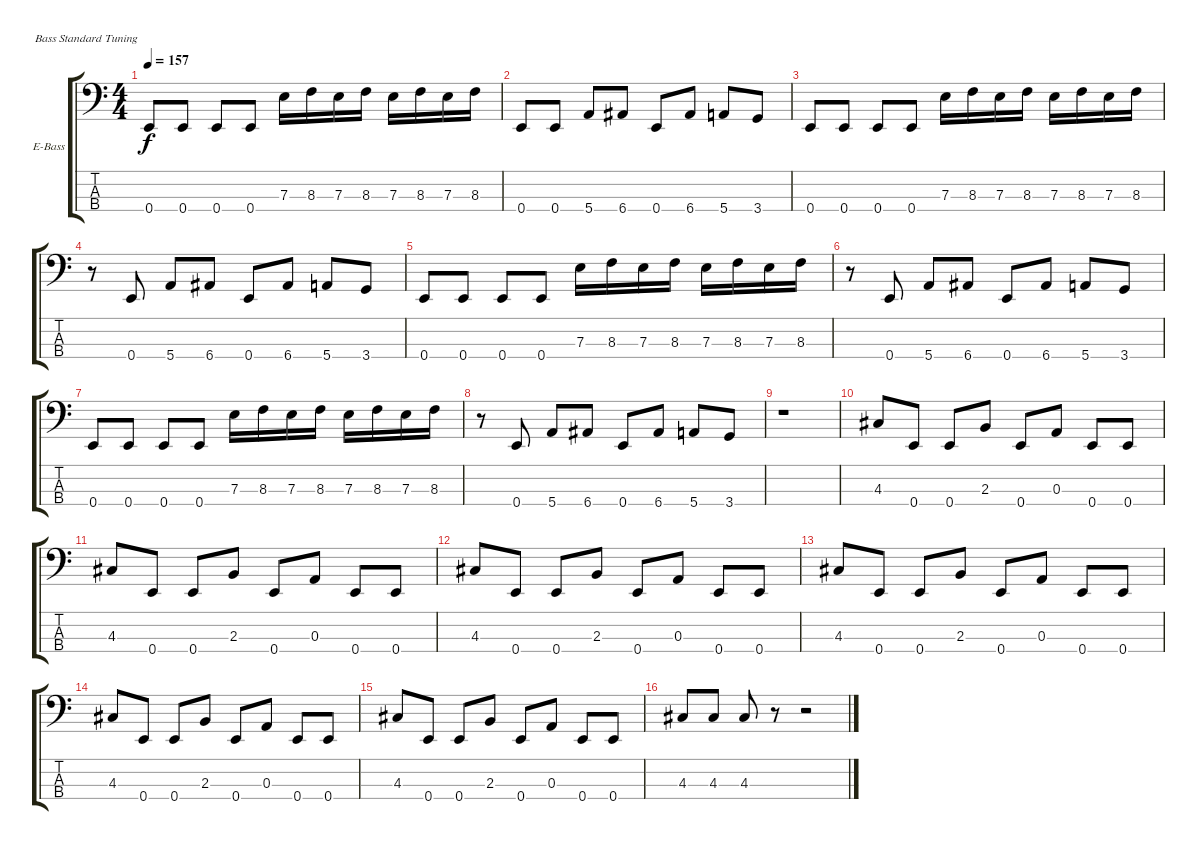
\defaultSystemsLayout 4
\bracketExtendMode groupsimilarinstruments
\firstSystemTrackNameOrientation horizontal
\otherSystemsTrackNameOrientation horizontal
\track ("Electric Bass" "E-Bass") {instrument electricbassfinger}
\staff {score tabs}
\tuning (G2 D2 A1 E1)
\ts (4 4)
\tempo 157
\clef f4
\ks c
0.4.8{dy f} 0.4.8 0.4.8 0.4.8 7.3.16 8.3.16 7.3.16 8.3.16 7.3.16 8.3.16 7.3.16 8.3.16 |
0.4.8 0.4.8 5.4.8 6.4.8 0.4.8 6.4.8 5.4.8 3.4.8 |
0.4.8 0.4.8 0.4.8 0.4.8 7.3.16 8.3.16 7.3.16 8.3.16 7.3.16 8.3.16 7.3.16 8.3.16 |
r.8 0.4.8 5.4.8 6.4.8 0.4.8 6.4.8 5.4.8 3.4.8 |
0.4.8 0.4.8 0.4.8 0.4.8 7.3.16 8.3.16 7.3.16 8.3.16 7.3.16 8.3.16 7.3.16 8.3.16 |
r.8 0.4.8 5.4.8 6.4.8 0.4.8 6.4.8 5.4.8 3.4.8 |
0.4.8 0.4.8 0.4.8 0.4.8 7.3.16 8.3.16 7.3.16 8.3.16 7.3.16 8.3.16 7.3.16 8.3.16 |
r.8 0.4.8 5.4.8 6.4.8 0.4.8 6.4.8 5.4.8 3.4.8 |
r.1 |
4.3.8 0.4.8 0.4.8 2.3.8 0.4.8 0.3.8 0.4.8 0.4.8 |
4.3.8 0.4.8 0.4.8 2.3.8 0.4.8 0.3.8 0.4.8 0.4.8 |
4.3.8 0.4.8 0.4.8 2.3.8 0.4.8 0.3.8 0.4.8 0.4.8 |
4.3.8 0.4.8 0.4.8 2.3.8 0.4.8 0.3.8 0.4.8 0.4.8 |
4.3.8 0.4.8 0.4.8 2.3.8 0.4.8 0.3.8 0.4.8 0.4.8 |
4.3.8 0.4.8 0.4.8 2.3.8 0.4.8 0.3.8 0.4.8 0.4.8 |
4.3.8 4.3.8 4.3.8 r.8 r.2
